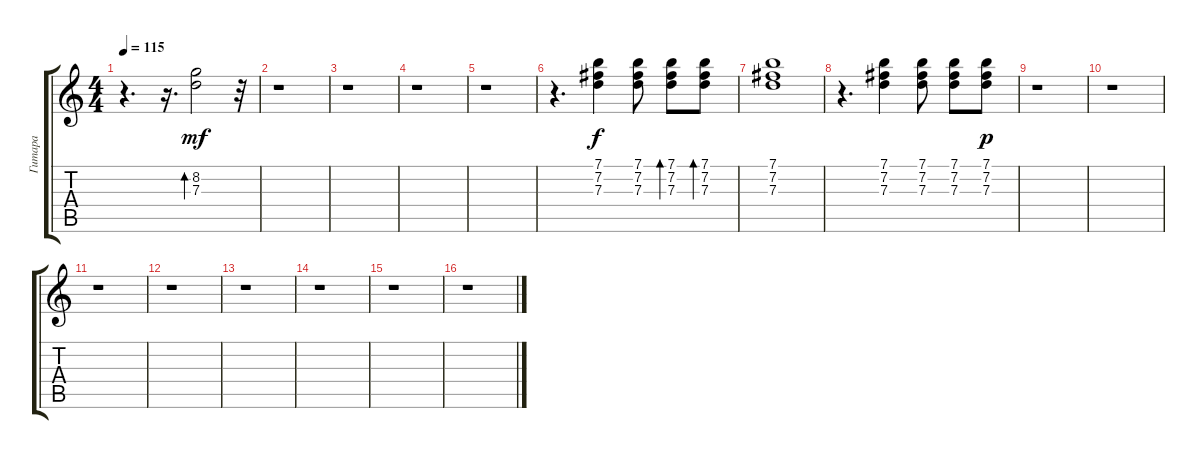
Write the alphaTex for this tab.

\track ("Гитара" "Гитара") {instrument acousticguitarsteel}
\staff {score tabs}
\tuning (E4 B3 G3 D3 A2 E2) {hide}
\ts (4 4)
\tempo 115
\clef g2
\ks c
r.4{d dy mf} r.16{d} (8.2 7.3).2{bd 480} r.32 |
r.1 |
r.1 |
r.1 |
r.1 |
r.4{d} (7.1 7.2 7.3).4{dy f} (7.1 7.2 7.3).8 (7.1 7.2 7.3).8{bd 240} (7.1 7.2 7.3).8{bd 240} |
(7.1 7.2 7.3).1 |
r.4{d} (7.1 7.2 7.3).4 (7.1 7.2 7.3).8 (7.1 7.2 7.3).8 (7.1 7.2 7.3).8{dy p} |
r.1 |
r.1 |
r.1 |
r.1 |
r.1 |
r.1 |
r.1 |
r.1
